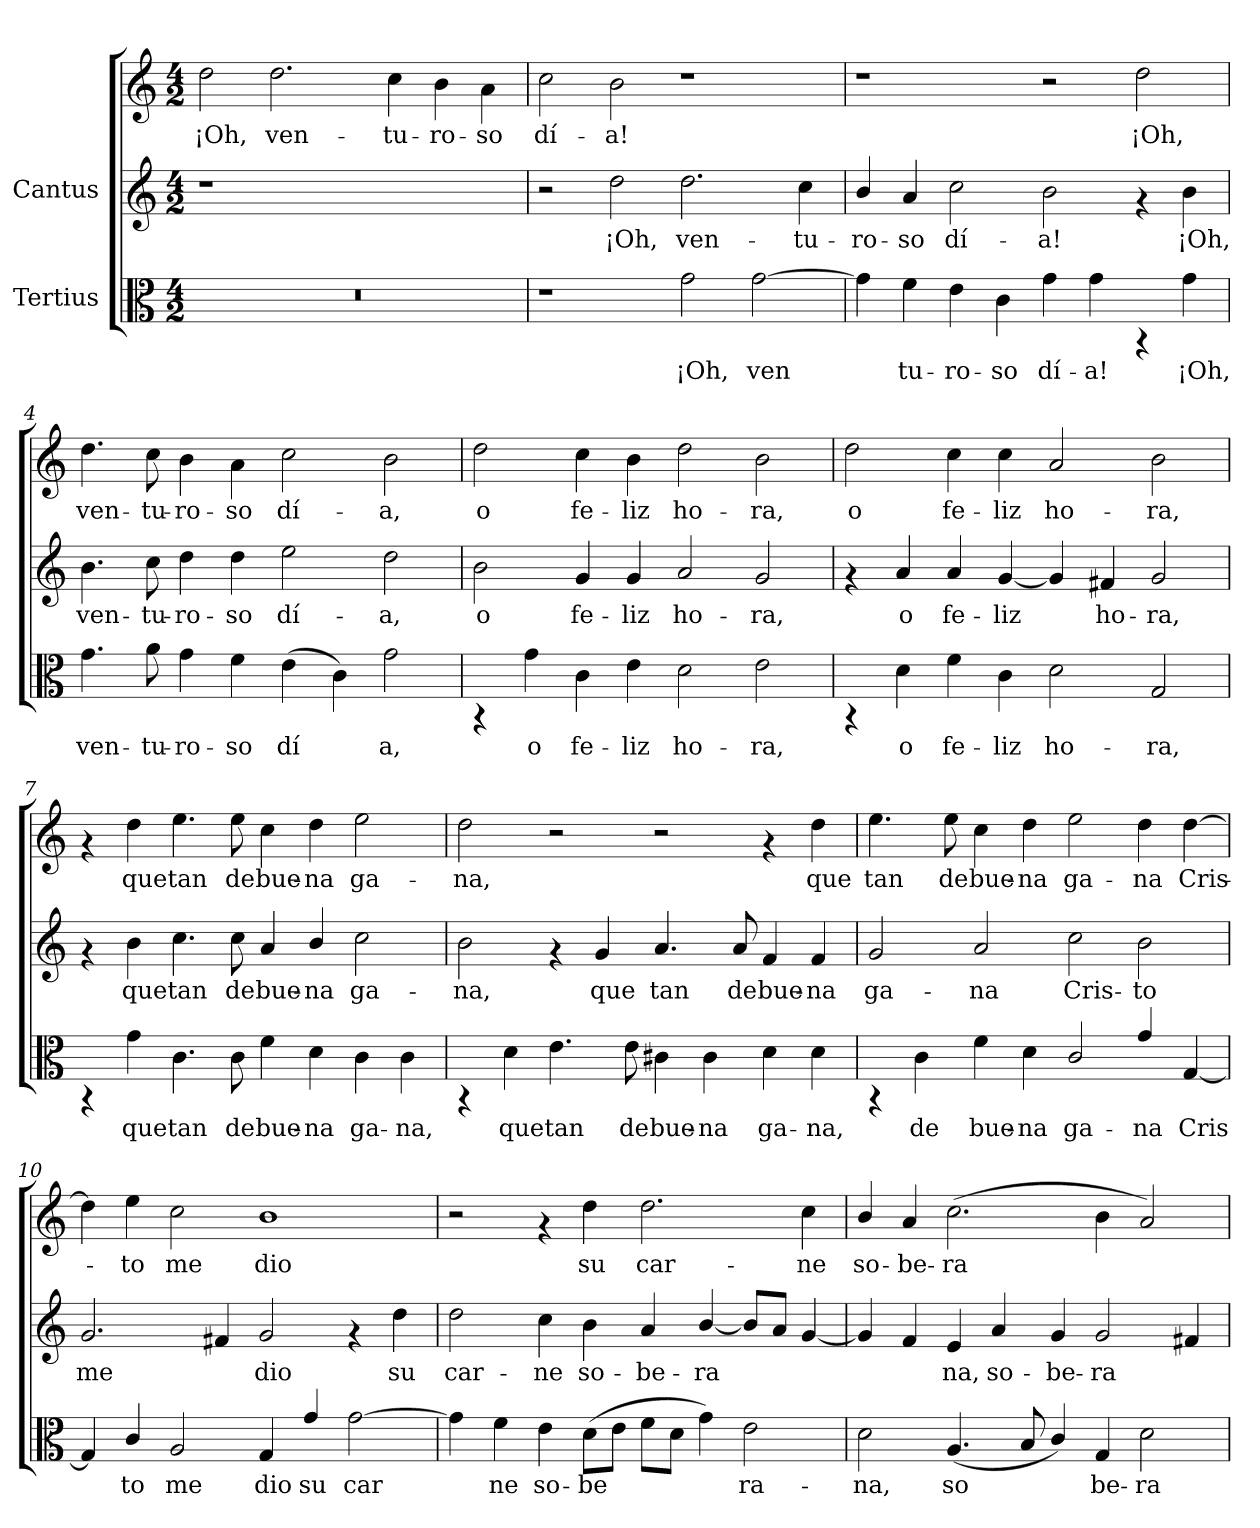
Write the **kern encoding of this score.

**kern	**text	**kern	**text	**kern	**text
*part2	*part2	*part1	*part1	*part1	*part1
*staff3	*staff3	*staff2	*staff2	*staff1	*staff1
*I"Tertius	*	*I"Cantus	*	*	*
!!LO:PB:g=z
*stria5	*	*stria5	*	*stria5	*
*clefC3	*	*clefG2	*	*clefG2	*
*M4/2	*	*M4/2	*	*M4/2	*
*MM204	*	*MM204	*	*MM204	*
=1	=1	=1	=1	=1	=1
!	!	!	!	!	!LO:LY:b:cj
0r	.	1r	.	2dd\	¡Oh,
!	!	!	!	!	!LO:LY:b:cj
.	.	.	.	2.dd\	ven-
.	.	1ryy	.	.	.
!	!	!	!	!	!LO:LY:b:cj
.	.	.	.	4cc\	-tu-
!	!	!	!	!	!LO:LY:b:cj
.	.	.	.	4b\	-ro-
!	!	!	!	!	!LO:LY:b:cj
.	.	.	.	4a\	-so
=2	=2	=2	=2	=2	=2
!	!	!	!	!	!LO:LY:b:cj
1r	.	2r	.	2cc\	dí-
!	!	!	!LO:LY:b:cj	!	!LO:LY:b:cj
.	.	2dd\	¡Oh,	2b\	-a!
!	!LO:LY:b:cj	!	!LO:LY:b:cj	!	!
2g\	¡Oh,	2.dd\	ven-	1r	.
!	!LO:LY:b:cj	!	!	!	!
[>2g\	ven-	.	.	.	.
!	!	!	!LO:LY:b:cj	!	!
.	.	4cc\	-tu-	.	.
=3	=3	=3	=3	=3	=3
!	!LO:LY:b:cj	!	!LO:LY:b:cj	!	!
4g\]	-	4b/	ro-	1r	.
!	!LO:LY:b:cj	!	!LO:LY:b:cj	!	!
4f\	tu-	4a/	-so	.	.
!	!LO:LY:b:cj	!	!LO:LY:b:cj	!	!
4e\	-ro-	2cc\	dí-	.	.
!	!LO:LY:b:cj	!	!	!	!
4c\	-so	.	.	.	.
!	!LO:LY:b:cj	!	!LO:LY:b:cj	!	!
4g\	dí-	2b\	-a!	2r	.
!	!LO:LY:b:cj	!	!	!	!
4g\	-a!	.	.	.	.
!	!	!	!	!	!LO:LY:b:cj
4rAA	.	4rf	.	2dd\	-¡Oh,
!	!LO:LY:b:cj	!	!LO:LY:b:cj	!	!
4g\	¡Oh,	4b\	¡Oh,	.	.
!!LO:LB:g=z
=4	=4	=4	=4	=4	=4
!	!LO:LY:b:cj	!	!LO:LY:b:cj	!	!LO:LY:b:cj
4.g\	ven-	4.b\	ven-	4.dd\	ven-
!	!LO:LY:b:cj	!	!LO:LY:b:cj	!	!LO:LY:b:cj
8a\	-tu-	8cc\	-tu-	8cc\	-tu-
!	!LO:LY:b:cj	!	!LO:LY:b:cj	!	!LO:LY:b:cj
4g\	-ro-	4dd\	-ro-	4b\	-ro-
!	!LO:LY:b:cj	!	!LO:LY:b:cj	!	!LO:LY:b:cj
4f\	-so	4dd\	-so	4a\	-so
!	!LO:LY:b:cj	!	!LO:LY:b:cj	!	!LO:LY:b:cj
(>4e\	dí-	2ee\	dí-	2cc\	dí-
!	!LO:LY:b:cj	!	!	!	!
4c\)	-	.	.	.	.
!	!LO:LY:b:cj	!	!LO:LY:b:cj	!	!LO:LY:b:cj
2g\	a,	2dd\	-a,	2b\	-a,
=5	=5	=5	=5	=5	=5
!	!	!	!LO:LY:b:cj	!	!LO:LY:b:cj
4rAA	.	2b\	o	2dd\	o
!	!LO:LY:b:cj	!	!	!	!
4g\	o	.	.	.	.
!	!LO:LY:b:cj	!	!LO:LY:b:cj	!	!LO:LY:b:cj
4c\	fe-	4g/	fe-	4cc\	fe-
!	!LO:LY:b:cj	!	!LO:LY:b:cj	!	!LO:LY:b:cj
4e\	-liz	4g/	-liz	4b\	-liz
!	!LO:LY:b:cj	!	!LO:LY:b:cj	!	!LO:LY:b:cj
2d\	ho-	2a/	ho-	2dd\	ho-
!	!LO:LY:b:cj	!	!LO:LY:b:cj	!	!LO:LY:b:cj
2e\	-ra,	2g/	-ra,	2b\	-ra,
=6	=6	=6	=6	=6	=6
!	!	!	!	!	!LO:LY:b:cj
4rAA	.	4rf	.	2dd\	o
!	!LO:LY:b:cj	!	!LO:LY:b:cj	!	!
4d\	o	4a/	o	.	.
!	!LO:LY:b:cj	!	!LO:LY:b:cj	!	!LO:LY:b:cj
4f\	fe-	4a/	fe-	4cc\	fe-
!	!LO:LY:b:cj	!	!LO:LY:b:cj	!	!LO:LY:b:cj
4c\	-liz	[<4g/	-liz	4cc\	-liz
!	!LO:LY:b:cj	!	!LO:LY:b:cj	!	!LO:LY:b:cj
2d\	ho-	4g/]	.	2a/	ho-
!	!	!	!LO:LY:b:cj	!	!
.	.	4f#X/	ho-	.	.
!	!LO:LY:b:cj	!	!LO:LY:b:cj	!	!LO:LY:b:cj
2G/	-ra,	2g/	-ra,	2b\	-ra,
!!LO:LB:g=z
=7	=7	=7	=7	=7	=7
4rAA	.	4rf	.	4rf	.
!	!LO:LY:b:cj	!	!LO:LY:b:cj	!	!LO:LY:b:cj
4g\	que	4b\	-que	4dd\	que
!	!LO:LY:b:cj	!	!LO:LY:b:cj	!	!LO:LY:b:cj
4.c\	tan	4.cc\	tan	4.ee\	tan
!	!LO:LY:b:cj	!	!LO:LY:b:cj	!	!LO:LY:b:cj
8c\	de	8cc\	de	8ee\	de
!	!LO:LY:b:cj	!	!LO:LY:b:cj	!	!LO:LY:b:cj
4f\	bue-	4a/	bue-	4cc\	bue-
!	!LO:LY:b:cj	!	!LO:LY:b:cj	!	!LO:LY:b:cj
4d\	-na	4b/	-na	4dd\	-na
!	!LO:LY:b:cj	!	!LO:LY:b:cj	!	!LO:LY:b:cj
4c\	ga-	2cc\	ga-	2ee\	ga-
!	!LO:LY:b:cj	!	!	!	!
4c\	-na,	.	.	.	.
=8	=8	=8	=8	=8	=8
!	!	!	!LO:LY:b:cj	!	!LO:LY:b:cj
4rAA	.	2b\	na,	2dd\	-na,
!	!LO:LY:b:cj	!	!	!	!
4d\	que	.	.	.	.
!	!LO:LY:b:cj	!	!	!	!
4.e\	tan	4rf	.	2r	.
!	!	!	!LO:LY:b:cj	!	!
.	.	4g/	que	.	.
!	!LO:LY:b:cj	!	!	!	!
8e\	de	.	.	.	.
!	!LO:LY:b:cj	!	!LO:LY:b:cj	!	!
4c#X\	bue-	4.a/	tan	2r	.
!	!LO:LY:b:cj	!	!	!	!
4c#\	-na	.	.	.	.
!	!	!	!LO:LY:b:cj	!	!
.	.	8a/	de	.	.
!	!LO:LY:b:cj	!	!LO:LY:b:cj	!	!
4d\	ga-	4f/	bue-	4rf	.
!	!LO:LY:b:cj	!	!LO:LY:b:cj	!	!LO:LY:b:cj
4d\	-na,	4f/	-na	4dd\	que
!!LO:LB:g=z
=9	=9	=9	=9	=9	=9
!	!	!	!LO:LY:b:cj	!	!LO:LY:b:cj
4rAA	.	2g/	-ga-	4.ee\	tan
!	!LO:LY:b:cj	!	!	!	!
4c\	de	.	.	.	.
!	!	!	!	!	!LO:LY:b:cj
.	.	.	.	8ee\	de
!	!LO:LY:b:cj	!	!LO:LY:b:cj	!	!LO:LY:b:cj
4f\	bue-	2a/	-na	4cc\	bue-
!	!LO:LY:b:cj	!	!	!	!LO:LY:b:cj
4d\	-na	.	.	4dd\	-na
!	!LO:LY:b:cj	!	!LO:LY:b:cj	!	!LO:LY:b:cj
2c/	ga-	2cc\	Cris-	2ee\	ga-
!	!LO:LY:b:cj	!	!LO:LY:b:cj	!	!LO:LY:b:cj
4g/	-na	2b\	-to	4dd\	-na
!	!LO:LY:b:cj	!	!	!	!LO:LY:b:cj
[<4G/	Cris-	.	.	[>4dd\	Cris-
=10	=10	=10	=10	=10	=10
!	!LO:LY:b:cj	!	!LO:LY:b:cj	!	!LO:LY:b:cj
4G/]	-	2.g/	me	4dd\]	.
!	!LO:LY:b:cj	!	!	!	!LO:LY:b:cj
4c/	to	.	.	4ee\	to
!	!LO:LY:b:cj	!	!	!	!LO:LY:b:cj
2A/	me	.	.	2cc\	me
!	!	!	!LO:LY:b:cj	!	!
.	.	4f#X/	.	.	.
!	!LO:LY:b:cj	!	!LO:LY:b:cj	!	!LO:LY:b:cj
4G/	dio	2g/	dio	1b	dio
!	!LO:LY:b:cj	!	!	!	!
4g/	su	.	.	.	.
!	!LO:LY:b:cj	!	!	!	!
[>2g\	car-	4rf	.	.	.
!	!	!	!LO:LY:b:cj	!	!
.	.	4dd\	su	.	.
!!LO:PB:g=z
=11	=11	=11	=11	=11	=11
!	!LO:LY:b:cj	!	!LO:LY:b:cj	!	!
4g\]	-	2dd\	car-	2r	.
!	!LO:LY:b:cj	!	!	!	!
4f\	ne	.	.	.	.
!	!LO:LY:b:cj	!	!LO:LY:b:cj	!	!
4e\	so-	4cc\	-ne	4rf	.
!	!LO:LY:b:cj	!	!LO:LY:b:cj	!	!LO:LY:b:cj
(>8d\L	-be-	4b\	so-	4dd\	su
!	!LO:LY:b:cj	!	!	!	!
8e\J	-	.	.	.	.
!	!LO:LY:b:cj	!	!LO:LY:b:cj	!	!LO:LY:b:cj
8f\L	.	4a/	-be-	2.dd\	car-
!	!LO:LY:b:cj	!	!	!	!
8d\J	.	.	.	.	.
!	!LO:LY:b:cj	!	!LO:LY:b:cj	!	!
4g\)	.	[<4b/	-ra-	.	.
!	!LO:LY:b:cj	!	!LO:LY:b:cj	!	!
2e\	ra-	8b/L]	--	.	.
!	!	!	!LO:LY:b:cj	!	!
.	.	8a/J	--	.	.
!	!	!	!LO:LY:b:cj	!	!LO:LY:b:cj
.	.	[<4g/	--	4cc\	-ne
=12	=12	=12	=12	=12	=12
!	!LO:LY:b:cj	!	!LO:LY:b:cj	!	!LO:LY:b:cj
2d\	-na,	4g/]	-	4b/	-so-
!	!	!	!LO:LY:b:cj	!	!LO:LY:b:cj
.	.	4f/	.	4a/	-be-
!	!LO:LY:b:cj	!	!LO:LY:b:cj	!	!LO:LY:b:cj
(<4.A/	so-	4e/	na,	(>2.cc\	-ra-
!	!	!	!LO:LY:b:cj	!	!
.	.	4a/	so-	.	.
!	!LO:LY:b:cj	!	!	!	!
8B/	-	.	.	.	.
!	!LO:LY:b:cj	!	!LO:LY:b:cj	!	!
4c/)	.	4g/	-be-	.	.
!	!LO:LY:b:cj	!	!LO:LY:b:cj	!	!LO:LY:b:cj
4G/	be-	2g/	-ra-	4b\	--
!	!LO:LY:b:cj	!	!	!	!LO:LY:b:cj
2d\	-ra-	.	.	2a/)	--
!	!	!	!LO:LY:b:cj	!	!
.	.	4f#X/	--	.	.
=	=	=	=	=	=
*-	*-	*-	*-	*-	*-
